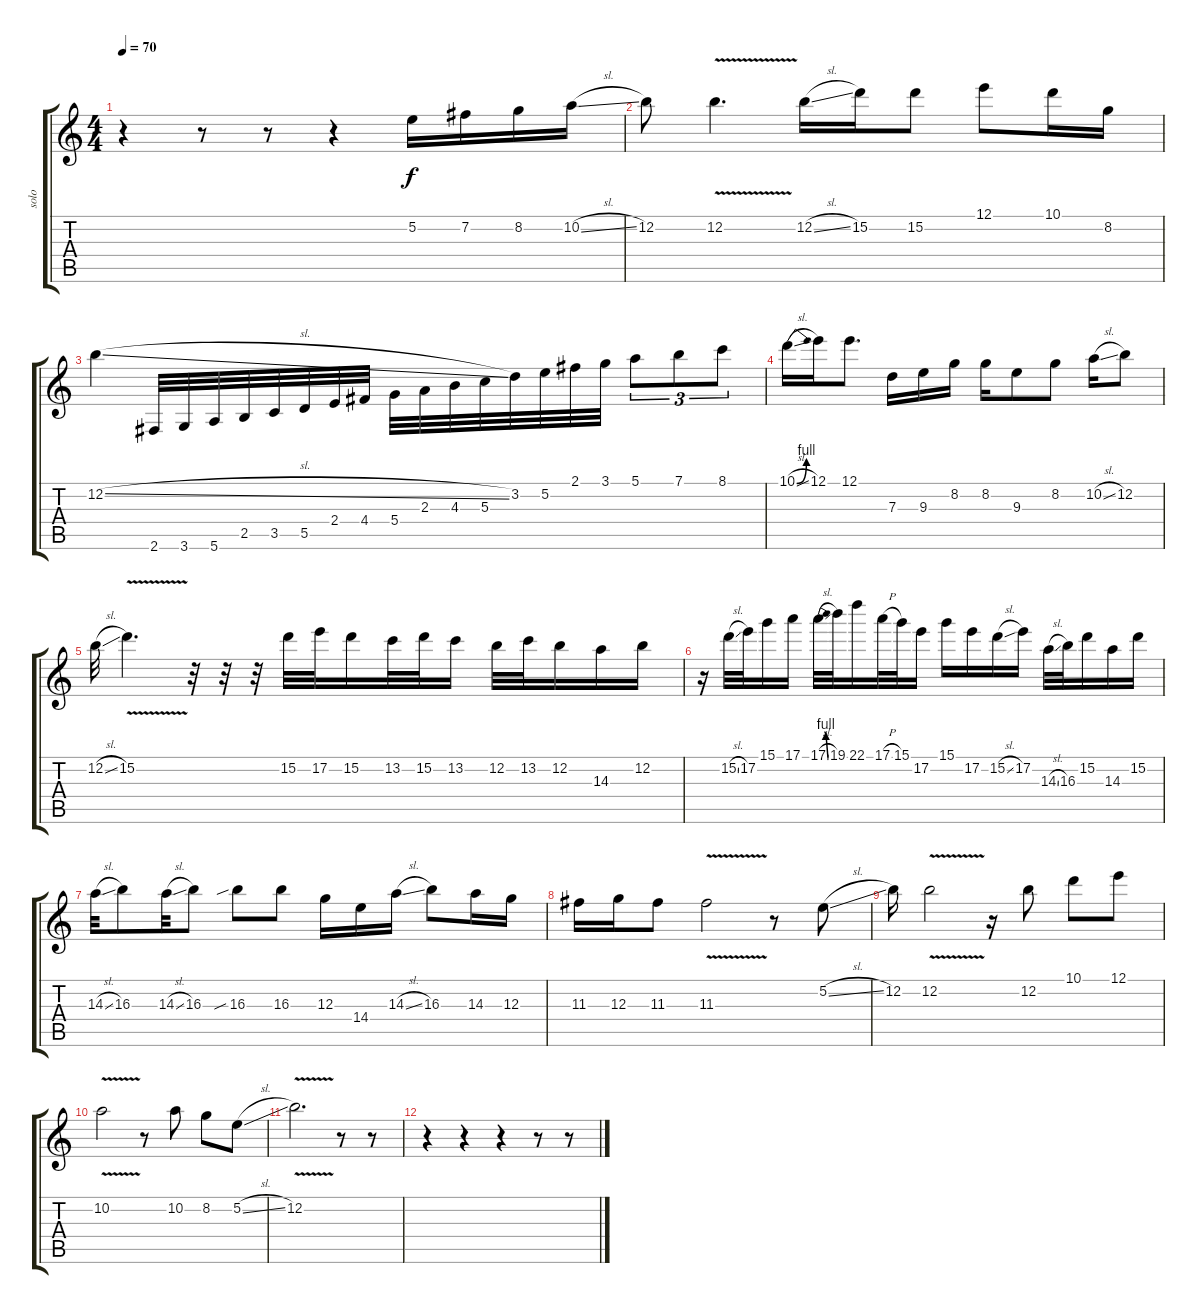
\track ("solo" "solo") {instrument distortionguitar}
\staff {score tabs}
\tuning (E4 B3 G3 D3 A2 E2) {hide}
\ts (4 4)
\tempo 70
\clef g2
\ks c
r.4{dy f} r.8 r.8 r.4 5.2.16 7.2.16 8.2.16 10.2{sl}.16 |
12.2.8 12.2{v}.4{d} 12.2{sl}.16 15.2.16 15.2.8 12.1.8 10.1.16 8.2.16 |
12.2{sl}.4 2.6.32 3.6.32 5.6.32 2.5.32 3.5.32 5.5.32 2.4.32 4.4.32 5.4.32 2.3.32 4.3.32 5.3.32 3.2.32 5.2.32 2.1.32 3.1.32 5.1.8{tu (3 2)} 7.1.8{tu (3 2)} 8.1.8{tu (3 2)} |
10.1{be (bend 0 0 60 4) sl}.16 12.1.16 12.1.8{d} 7.3.16 9.3.16 8.2.16 8.2.16 9.3.8 8.2.8 10.2{sl}.16 12.2.8 |
12.2{sl}.32 15.2{v}.4{d} r.32 r.32 r.32 15.2.32 17.2.32 15.2.16 13.2.32 15.2.32 13.2.16 12.2.32 13.2.32 12.2.16 14.3.16 12.2.16 |
r.16 15.2{sl}.32 17.2.32 15.1.16 17.1.16 17.1{be (bend 0 0 60 4) sl}.32 19.1.32 22.1.16 17.1{h}.32 15.1.32 17.2.16 15.1.16 17.2.16 15.2{sl}.16 17.2.16 14.3{sl}.32 16.3.32 15.2.16 14.3.16 15.2.16 |
14.3{sl}.32 16.3.8 14.3{sl}.32 16.3.8 16.3{sib}.8 16.3.8 12.3.16 14.4.16 14.3{sl}.16 16.3.8 14.3.16 12.3.16 |
11.3.16 12.3.16 11.3.8 11.3{v}.2 r.8 5.2{sl}.8 |
12.2.16 12.2{v}.2 r.16 12.2.8 10.1.8 12.1.8 |
10.2{v}.2 r.8 10.2.8 8.2.8 5.2{sl}.8 |
12.2{v}.2{d} r.8 r.8 |
r.4 r.4 r.4 r.8 r.8
